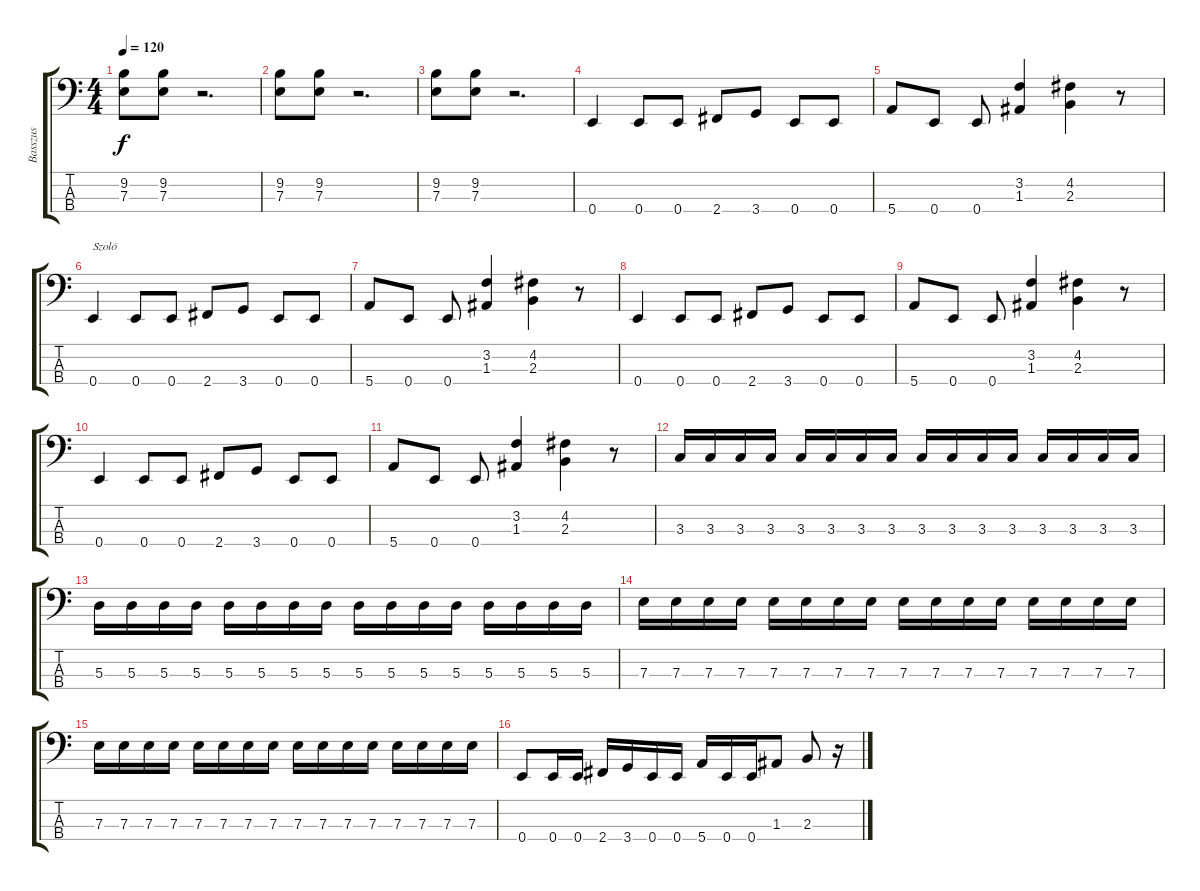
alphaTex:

\track ("Basszus" "Basszus") {instrument electricbassfinger}
\staff {score tabs}
\tuning (G2 D2 A1 E1) {hide}
\ts (4 4)
\tempo 120
\clef f4
\ks c
(9.2 7.3).8{dy f} (9.2 7.3).8 r.2{d} |
(9.2 7.3).8 (9.2 7.3).8 r.2{d} |
(9.2 7.3).8 (9.2 7.3).8 r.2{d} |
0.4.4 0.4.8 0.4.8 2.4.8 3.4.8 0.4.8 0.4.8 |
5.4.8 0.4.8 0.4.8 (3.2 1.3).4 (4.2 2.3).4 r.8 |
0.4.4{txt "Szoló"} 0.4.8 0.4.8 2.4.8 3.4.8 0.4.8 0.4.8 |
5.4.8 0.4.8 0.4.8 (3.2 1.3).4 (4.2 2.3).4 r.8 |
0.4.4 0.4.8 0.4.8 2.4.8 3.4.8 0.4.8 0.4.8 |
5.4.8 0.4.8 0.4.8 (3.2 1.3).4 (4.2 2.3).4 r.8 |
0.4.4 0.4.8 0.4.8 2.4.8 3.4.8 0.4.8 0.4.8 |
5.4.8 0.4.8 0.4.8 (3.2 1.3).4 (4.2 2.3).4 r.8 |
3.3.16 3.3.16 3.3.16 3.3.16 3.3.16 3.3.16 3.3.16 3.3.16 3.3.16 3.3.16 3.3.16 3.3.16 3.3.16 3.3.16 3.3.16 3.3.16 |
5.3.16 5.3.16 5.3.16 5.3.16 5.3.16 5.3.16 5.3.16 5.3.16 5.3.16 5.3.16 5.3.16 5.3.16 5.3.16 5.3.16 5.3.16 5.3.16 |
7.3.16 7.3.16 7.3.16 7.3.16 7.3.16 7.3.16 7.3.16 7.3.16 7.3.16 7.3.16 7.3.16 7.3.16 7.3.16 7.3.16 7.3.16 7.3.16 |
7.3.16 7.3.16 7.3.16 7.3.16 7.3.16 7.3.16 7.3.16 7.3.16 7.3.16 7.3.16 7.3.16 7.3.16 7.3.16 7.3.16 7.3.16 7.3.16 |
0.4.8 0.4.16 0.4.16 2.4.16 3.4.16 0.4.16 0.4.16 5.4.16 0.4.16 0.4.16 1.3.8 2.3.8 r.16
